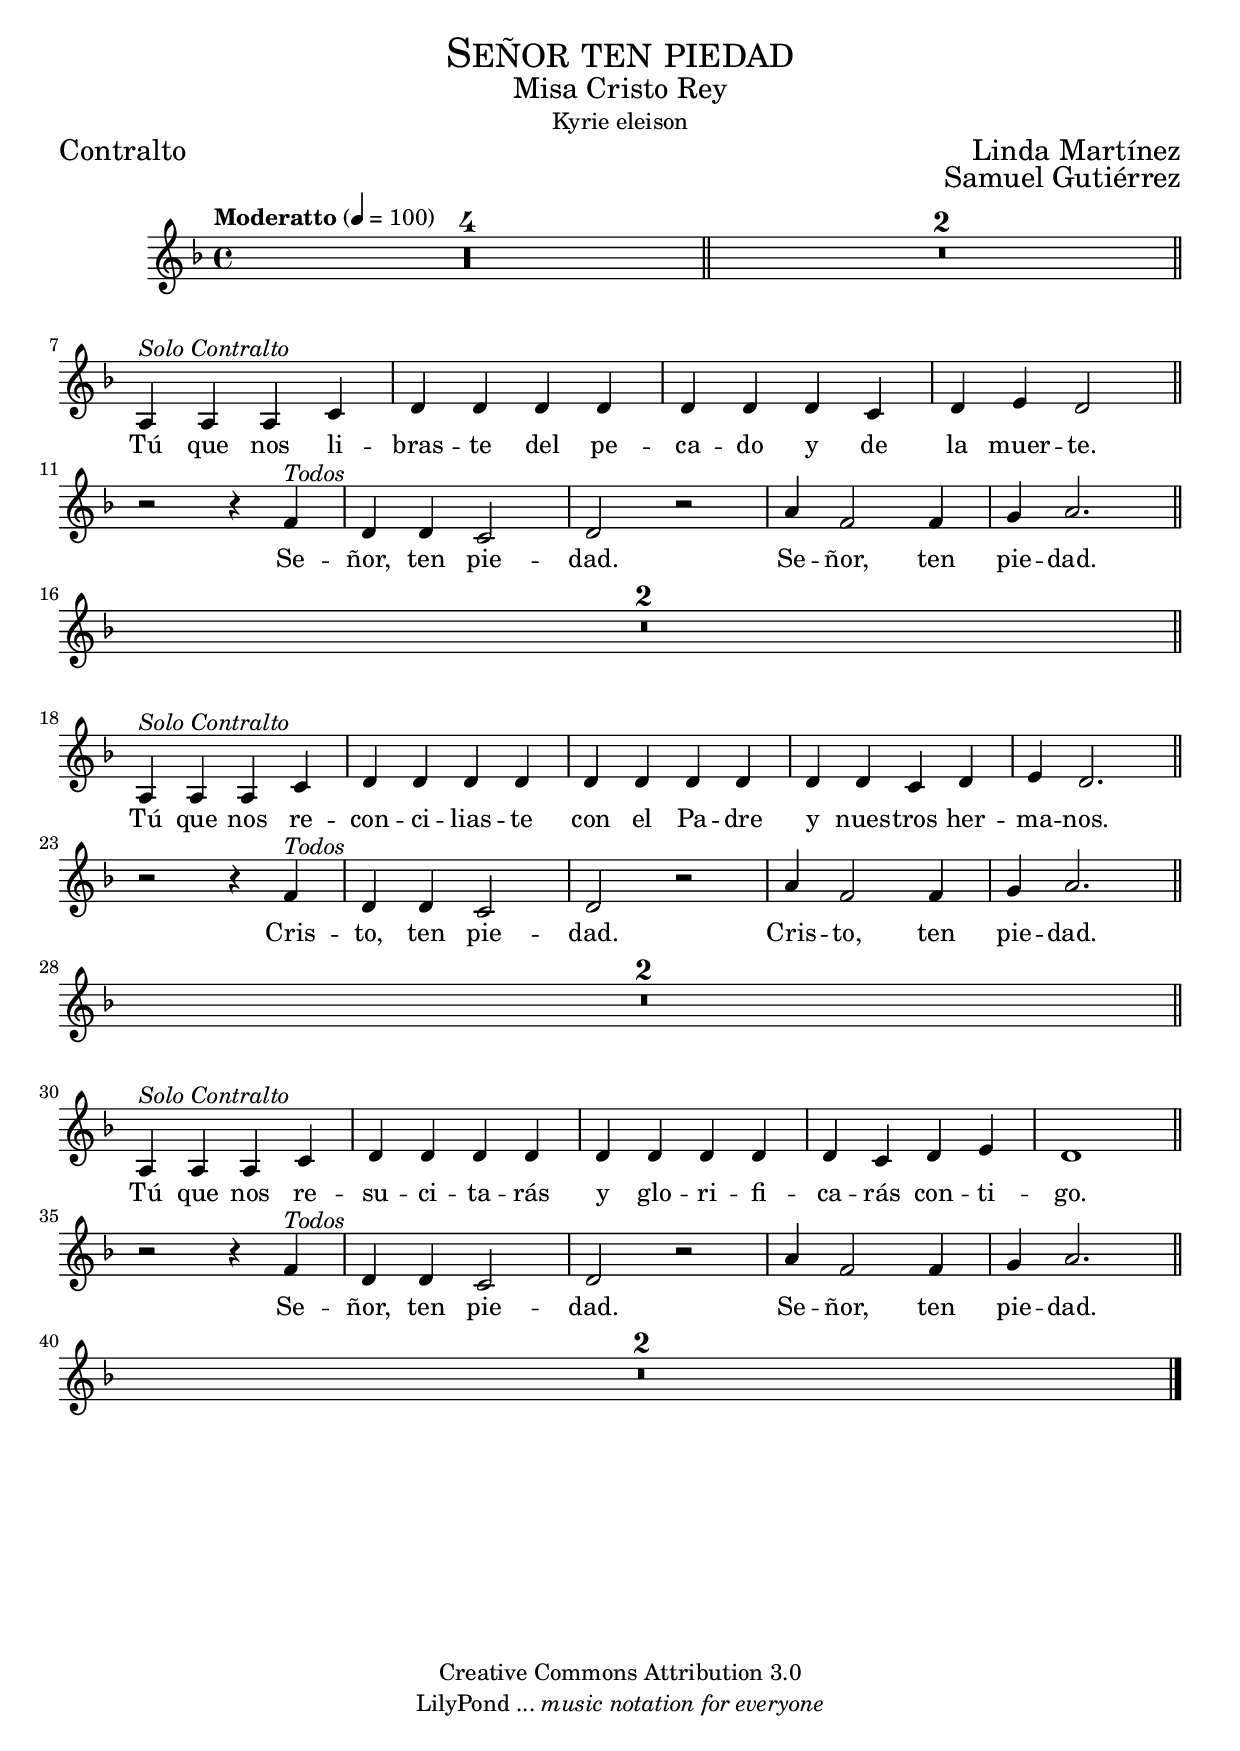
% ****************************************************************
%   Señor ten piedad - Renaissance way melody
%	Music and accompaniment by serachsam
% ****************************************************************
\language "espanol"
\version "2.23.2"

% --- Global parameters
particle = 1
jump = \break

% --- Includes
\include "global.ily"
alto_music = \relative do' {
  \compressEmptyMeasures

  R1*6 | #(if (= particle 1) jump "") % 6
  la4^\markup{ \italic "Solo Contralto" } la la do |
  re re re re |
  re re re do |
  re mi re2 | #(if (= particle 1) jump "") % 10
  r2 r4 fa4^\markup{ \italic "Todos"} |
  re4 re do2 |
  re2 r |
  la'4 fa2 fa4 |
  sol4 la2. | #(if (= particle 1) jump "") % 15
  R1*2 | #(if (= particle 1) jump "") % 17
  la,4^\markup{ \italic "Solo Contralto"} la la do |
  re re re re |
  re re re re |
  re re do re |
  mi re2. | #(if (= particle 1) jump "") % 22
  r2 r4 fa4^\markup{ \italic "Todos"} |
  re4 re do2 |
  re2 r |
  la'4 fa2 fa4 |
  sol4 la2. | #(if (= particle 1) jump "") % 27
  R1*2 | #(if (= particle 1) jump "") % 29
  la,4^\markup{ \italic "Solo Contralto"} la la do |
  re re re re |
  re re re re |
  re do re mi |
  re1 |  #(if (= particle 1) jump "") % 34
  r2 r4 fa4^\markup{ \italic "Todos"} |
  re4 re do2 |
  re2 r |
  la'4 fa2 fa4 |
  sol4 la2. | #(if (= particle 1) jump "") % 39
  R1*2 |
}

alto_lyrics = \lyricmode {
    Tú que nos li -- bras -- te del pe -- ca -- do y de la muer -- te.
    Se -- ñor, ten pie -- dad. Se -- ñor, ten pie -- dad.
    Tú que nos re -- con -- ci -- lias -- te con el Pa -- dre y nues -- tros her -- ma -- nos.
    Cris -- to, ten pie -- dad. Cris -- to, ten pie -- dad.
    Tú que nos re -- su -- ci -- ta -- rás y glo -- ri -- fi -- ca -- rás con -- ti -- go.
    Se -- ñor, ten pie -- dad. Se -- ñor, ten pie -- dad.
}


% --- Global size
% #(set-global-staff-size 20)

% --- Header
\markup { \fill-line { \center-column { \fontsize #5 \smallCaps "Señor ten piedad" \fontsize #2 "Misa Cristo Rey" "Kyrie eleison" } } }
\markup { \fill-line { \fontsize #2 "Contralto" \right-column { \fontsize #2 "Linda Martínez" } } }
\markup { \fill-line { " " \right-column { \fontsize #2 "Samuel Gutiérrez" } } }
\header {
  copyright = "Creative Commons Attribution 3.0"
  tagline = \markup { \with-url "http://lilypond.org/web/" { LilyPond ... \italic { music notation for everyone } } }
  breakbefore = ##t
}

% --- Music

% --- Harmony

\score {
  <<
    \new Staff <<
      \set Staff.midiInstrument = #"choir aahs"
      \set Staff.midiMaximumVolume = #1.5

      \new Voice = "alto" <<
        \global \alto_music
      >>
      \new Lyrics = "alto"
      \context Lyrics = "alto" \lyricsto "alto" \alto_lyrics
    >>
  >>
  \midi { }
  \layout { }
}

% --- Paper
\paper{
  #(set-default-paper-size "letter")
  page-breaking = #ly:page-turn-breaking
}
